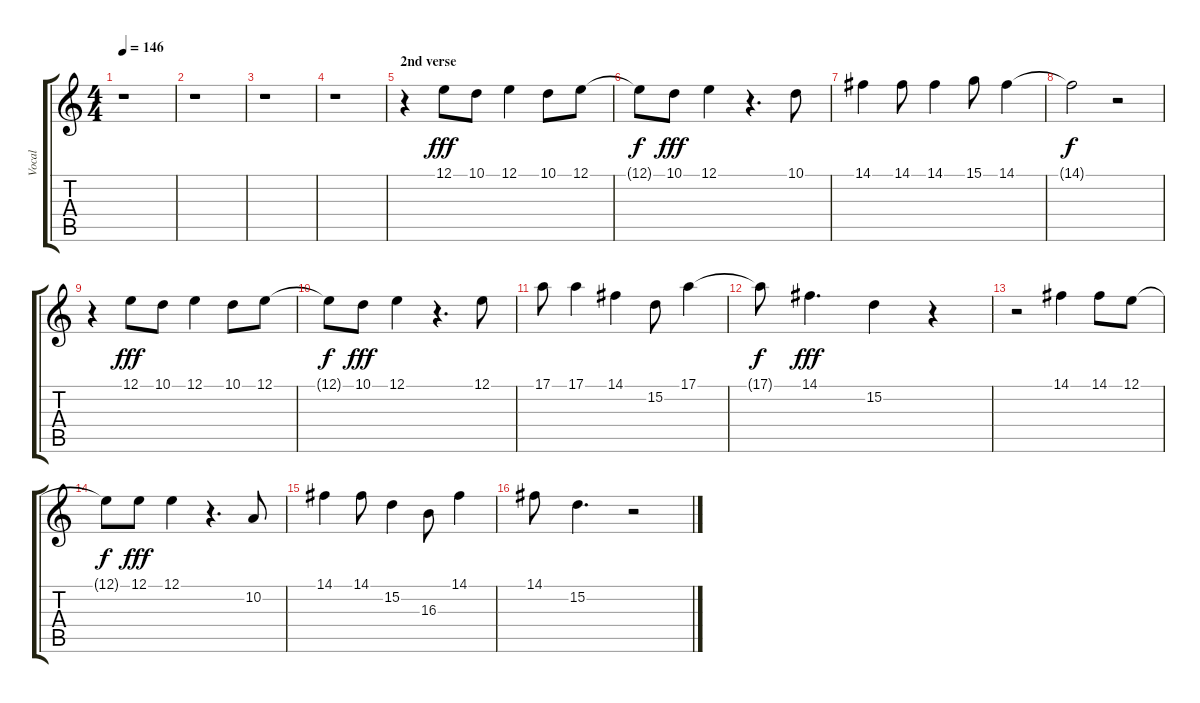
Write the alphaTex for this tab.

\track ("Vocal" "Vocal") {instrument choiraahs}
\staff {score tabs}
\tuning (E4 B3 G3 D3 A2 E2) {hide}
\ts (4 4)
\tempo 146
\clef g2
\ks c
r.1{dy fff} |
r.1 |
r.1 |
r.1 |
\section ("" "2nd verse")
r.4 12.1.8 10.1.8 12.1.4 10.1.8 12.1.8 |
12.1{t}.8{dy f} 10.1.8{dy fff} 12.1.4 r.4{d} 10.1.8 |
14.1.4 14.1.8 14.1.4 15.1.8 14.1.4 |
14.1{t}.2{dy f} r.2 |
r.4 12.1.8{dy fff} 10.1.8 12.1.4 10.1.8 12.1.8 |
12.1{t}.8{dy f} 10.1.8{dy fff} 12.1.4 r.4{d} 12.1.8 |
17.1.8 17.1.4 14.1.4 15.2.8 17.1.4 |
17.1{t}.8{dy f} 14.1.4{d dy fff} 15.2.4 r.4 |
r.2 14.1.4 14.1.8 12.1.8 |
12.1{t}.8{dy f} 12.1.8{dy fff} 12.1.4 r.4{d} 10.2.8 |
14.1.4 14.1.8 15.2.4 16.3.8 14.1.4 |
14.1.8 15.2.4{d} r.2
